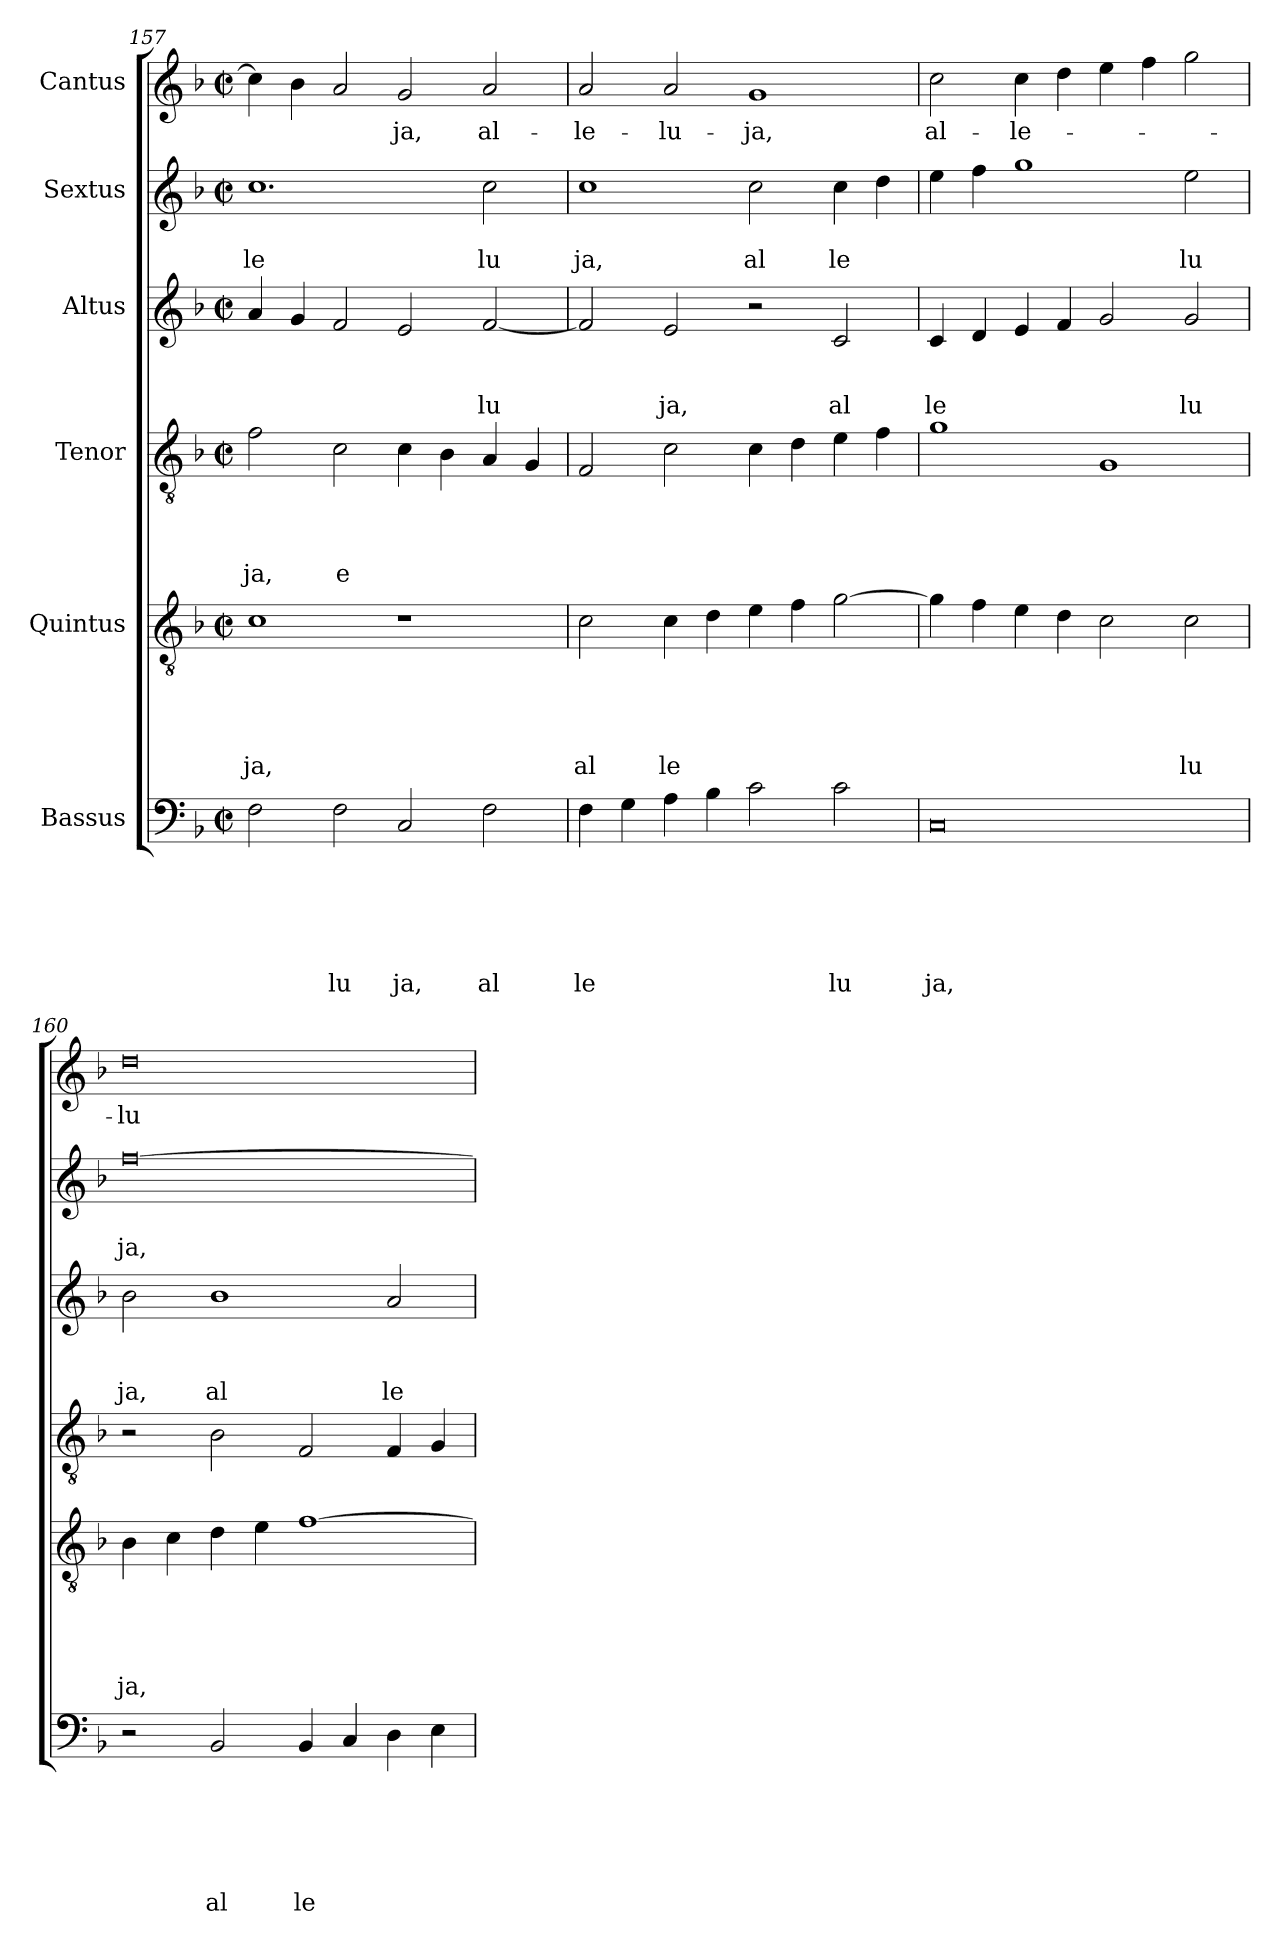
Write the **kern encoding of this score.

**kern	**text	**text	**text	**text	**text	**text	**kern	**text	**text	**text	**text	**text	**kern	**text	**text	**text	**text	**kern	**text	**text	**text	**kern	**text	**text	**kern	**text
*part6	*part6	*part6	*part6	*part6	*part6	*part6	*part5	*part5	*part5	*part5	*part5	*part5	*part4	*part4	*part4	*part4	*part4	*part3	*part3	*part3	*part3	*part2	*part2	*part2	*part1	*part1
*staff6	*staff6	*staff6	*staff6	*staff6	*staff6	*staff6	*staff5	*staff5	*staff5	*staff5	*staff5	*staff5	*staff4	*staff4	*staff4	*staff4	*staff4	*staff3	*staff3	*staff3	*staff3	*staff2	*staff2	*staff2	*staff1	*staff1
*I"Bassus	*	*	*	*	*	*	*I"Quintus	*	*	*	*	*	*I"Tenor	*	*	*	*	*I"Altus	*	*	*	*I"Sextus	*	*	*I"Cantus	*
*clefF4	*	*	*	*	*	*	*clefGv2	*	*	*	*	*	*clefGv2	*	*	*	*	*clefG2	*	*	*	*clefG2	*	*	*clefG2	*
*k[b-]	*	*	*	*	*	*	*k[b-]	*	*	*	*	*	*k[b-]	*	*	*	*	*k[b-]	*	*	*	*k[b-]	*	*	*k[b-]	*
*F:	*	*	*	*	*	*	*F:	*	*	*	*	*	*F:	*	*	*	*	*F:	*	*	*	*F:	*	*	*F:	*
*M2/2	*	*	*	*	*	*	*M2/2	*	*	*	*	*	*M2/2	*	*	*	*	*M2/2	*	*	*	*M2/2	*	*	*M2/2	*
*met(c|)	*	*	*	*	*	*	*met(c|)	*	*	*	*	*	*met(c|)	*	*	*	*	*met(c|)	*	*	*	*met(c|)	*	*	*met(c|)	*
=157	=157	=157	=157	=157	=157	=157	=157	=157	=157	=157	=157	=157	=157	=157	=157	=157	=157	=157	=157	=157	=157	=157	=157	=157	=157	=157
!	!	!	!	!	!	!	!	!	!	!	!	!LO:LY:b	!	!	!	!	!LO:LY:b	!	!	!	!	!	!	!LO:LY:b	!	!
2F\	.	.	.	.	.	.	1c	.	.	.	.	ja,	2f\	.	.	.	-ja,	4a/	.	.	.	1.cc	.	le	4cc\]	.
.	.	.	.	.	.	.	.	.	.	.	.	.	.	.	.	.	.	4g/	.	.	.	.	.	.	4b-\	.
!	!	!	!	!	!	!LO:LY:b	!	!	!	!	!	!	!	!	!	!	!LO:LY:b	!	!	!	!	!	!	!	!	!
2F\	.	.	.	.	.	lu	.	.	.	.	.	.	2c\	.	.	.	e	2f/	.	.	.	.	.	.	2a/	.
!	!	!	!	!	!	!LO:LY:b	!	!	!	!	!	!	!	!	!	!	!	!	!	!	!	!	!	!	!	!LO:LY:b
2C/	.	.	.	.	.	ja,	1r	.	.	.	.	.	4c\	.	.	.	.	2e/	.	.	.	.	.	.	2g/	-ja,
.	.	.	.	.	.	.	.	.	.	.	.	.	4B-\	.	.	.	.	.	.	.	.	.	.	.	.	.
!	!	!	!	!	!	!LO:LY:b	!	!	!	!	!	!	!	!	!	!	!	!	!	!	!LO:LY:b	!	!	!LO:LY:b	!	!LO:LY:b
2F\	.	.	.	.	.	al	.	.	.	.	.	.	4A/	.	.	.	.	[<2f/	.	.	lu	2cc\	.	lu	2a/	al-
.	.	.	.	.	.	.	.	.	.	.	.	.	4G/	.	.	.	.	.	.	.	.	.	.	.	.	.
=158	=158	=158	=158	=158	=158	=158	=158	=158	=158	=158	=158	=158	=158	=158	=158	=158	=158	=158	=158	=158	=158	=158	=158	=158	=158	=158
!	!	!	!	!	!	!LO:LY:b	!	!	!	!	!	!LO:LY:b	!	!	!	!	!	!	!	!	!	!	!	!LO:LY:b	!	!LO:LY:b
4F\	.	.	.	.	.	le	2c\	.	.	.	.	al	2F/	.	.	.	.	2f/]	.	.	.	1cc	.	ja,	2a/	-le-
4G\	.	.	.	.	.	.	.	.	.	.	.	.	.	.	.	.	.	.	.	.	.	.	.	.	.	.
!	!	!	!	!	!	!	!	!	!	!	!	!LO:LY:b	!	!	!	!	!	!	!	!	!LO:LY:b	!	!	!	!	!LO:LY:b
4A\	.	.	.	.	.	.	4c\	.	.	.	.	le	2c\	.	.	.	.	2e/	.	.	ja,	.	.	.	2a/	-lu-
4B-\	.	.	.	.	.	.	4d\	.	.	.	.	.	.	.	.	.	.	.	.	.	.	.	.	.	.	.
!	!	!	!	!	!	!	!	!	!	!	!	!	!	!	!	!	!	!	!	!	!	!	!	!LO:LY:b	!	!LO:LY:b
2c\	.	.	.	.	.	.	4e\	.	.	.	.	.	4c\	.	.	.	.	2r	.	.	.	2cc\	.	al	1g	-ja,
.	.	.	.	.	.	.	4f\	.	.	.	.	.	4d\	.	.	.	.	.	.	.	.	.	.	.	.	.
!	!	!	!	!	!	!LO:LY:b	!	!	!	!	!	!	!	!	!	!	!	!	!	!	!LO:LY:b	!	!	!LO:LY:b	!	!
2c\	.	.	.	.	.	lu	[>2g\	.	.	.	.	.	4e\	.	.	.	.	2c/	.	.	al	4cc\	.	le	.	.
.	.	.	.	.	.	.	.	.	.	.	.	.	4f\	.	.	.	.	.	.	.	.	4dd\	.	.	.	.
=159	=159	=159	=159	=159	=159	=159	=159	=159	=159	=159	=159	=159	=159	=159	=159	=159	=159	=159	=159	=159	=159	=159	=159	=159	=159	=159
!	!	!	!	!	!	!LO:LY:b	!	!	!	!	!	!	!	!	!	!	!	!	!	!	!LO:LY:b	!	!	!	!	!LO:LY:b
0C	.	.	.	.	.	ja,	4g\]	.	.	.	.	.	1g	.	.	.	.	4c/	.	.	le	4ee\	.	.	2cc\	al-
.	.	.	.	.	.	.	4f\	.	.	.	.	.	.	.	.	.	.	4d/	.	.	.	4ff\	.	.	.	.
!	!	!	!	!	!	!	!	!	!	!	!	!	!	!	!	!	!	!	!	!	!	!	!	!	!	!LO:LY:b
.	.	.	.	.	.	.	4e\	.	.	.	.	.	.	.	.	.	.	4e/	.	.	.	1gg	.	.	4cc\	-le-
.	.	.	.	.	.	.	4d\	.	.	.	.	.	.	.	.	.	.	4f/	.	.	.	.	.	.	4dd\	.
.	.	.	.	.	.	.	2c\	.	.	.	.	.	1G	.	.	.	.	2g/	.	.	.	.	.	.	4ee\	.
.	.	.	.	.	.	.	.	.	.	.	.	.	.	.	.	.	.	.	.	.	.	.	.	.	4ff\	.
!	!	!	!	!	!	!	!	!	!	!	!	!LO:LY:b	!	!	!	!	!	!	!	!	!LO:LY:b	!	!	!LO:LY:b	!	!
.	.	.	.	.	.	.	2c\	.	.	.	.	lu	.	.	.	.	.	2g/	.	.	lu	2ee\	.	lu	2gg\	.
=160	=160	=160	=160	=160	=160	=160	=160	=160	=160	=160	=160	=160	=160	=160	=160	=160	=160	=160	=160	=160	=160	=160	=160	=160	=160	=160
!	!	!	!	!	!	!	!	!	!	!	!	!LO:LY:b	!	!	!	!	!	!	!	!	!LO:LY:b	!	!	!LO:LY:b	!	!LO:LY:b
2r	.	.	.	.	.	.	4B-\	.	.	.	.	ja,	2r	.	.	.	.	2b-\	.	.	ja,	[<0ff	.	ja,	0dd	-lu-
.	.	.	.	.	.	.	4c\	.	.	.	.	.	.	.	.	.	.	.	.	.	.	.	.	.	.	.
!	!	!	!	!	!	!LO:LY:b	!	!	!	!	!	!	!	!	!	!	!	!	!	!	!LO:LY:b	!	!	!	!	!
2BB-/	.	.	.	.	.	al	4d\	.	.	.	.	.	2B-\	.	.	.	.	1b-	.	.	al	.	.	.	.	.
.	.	.	.	.	.	.	4e\	.	.	.	.	.	.	.	.	.	.	.	.	.	.	.	.	.	.	.
!	!	!	!	!	!	!LO:LY:b	!	!	!	!	!	!	!	!	!	!	!	!	!	!	!	!	!	!	!	!
4BB-/	.	.	.	.	.	le	[<1f	.	.	.	.	.	2F/	.	.	.	.	.	.	.	.	.	.	.	.	.
4C/	.	.	.	.	.	.	.	.	.	.	.	.	.	.	.	.	.	.	.	.	.	.	.	.	.	.
!	!	!	!	!	!	!	!	!	!	!	!	!	!	!	!	!	!	!	!	!	!LO:LY:b	!	!	!	!	!
4D\	.	.	.	.	.	.	.	.	.	.	.	.	4F/	.	.	.	.	2a/	.	.	le	.	.	.	.	.
4E\	.	.	.	.	.	.	.	.	.	.	.	.	4G/	.	.	.	.	.	.	.	.	.	.	.	.	.
=	=	=	=	=	=	=	=	=	=	=	=	=	=	=	=	=	=	=	=	=	=	=	=	=	=	=
*-	*-	*-	*-	*-	*-	*-	*-	*-	*-	*-	*-	*-	*-	*-	*-	*-	*-	*-	*-	*-	*-	*-	*-	*-	*-	*-
